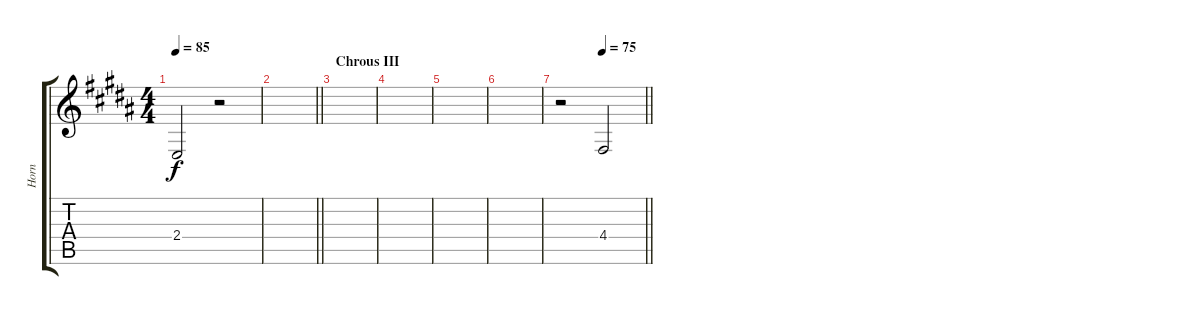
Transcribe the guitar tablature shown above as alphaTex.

\track ("Horn" "Horn") {instrument frenchhorn}
\staff {score tabs}
\tuning (E4 B3 G3 D3 A2 E2) {hide}
\ts (4 4)
\tempo 85
\clef g2
\ks b
2.4.2{dy f} r.2 |
\barLineRight lightlight
|
\section ("" "Chrous III")
|
|
|
|
\tempo (75 0.5)
\barLineRight lightlight
r.2 4.4.2
